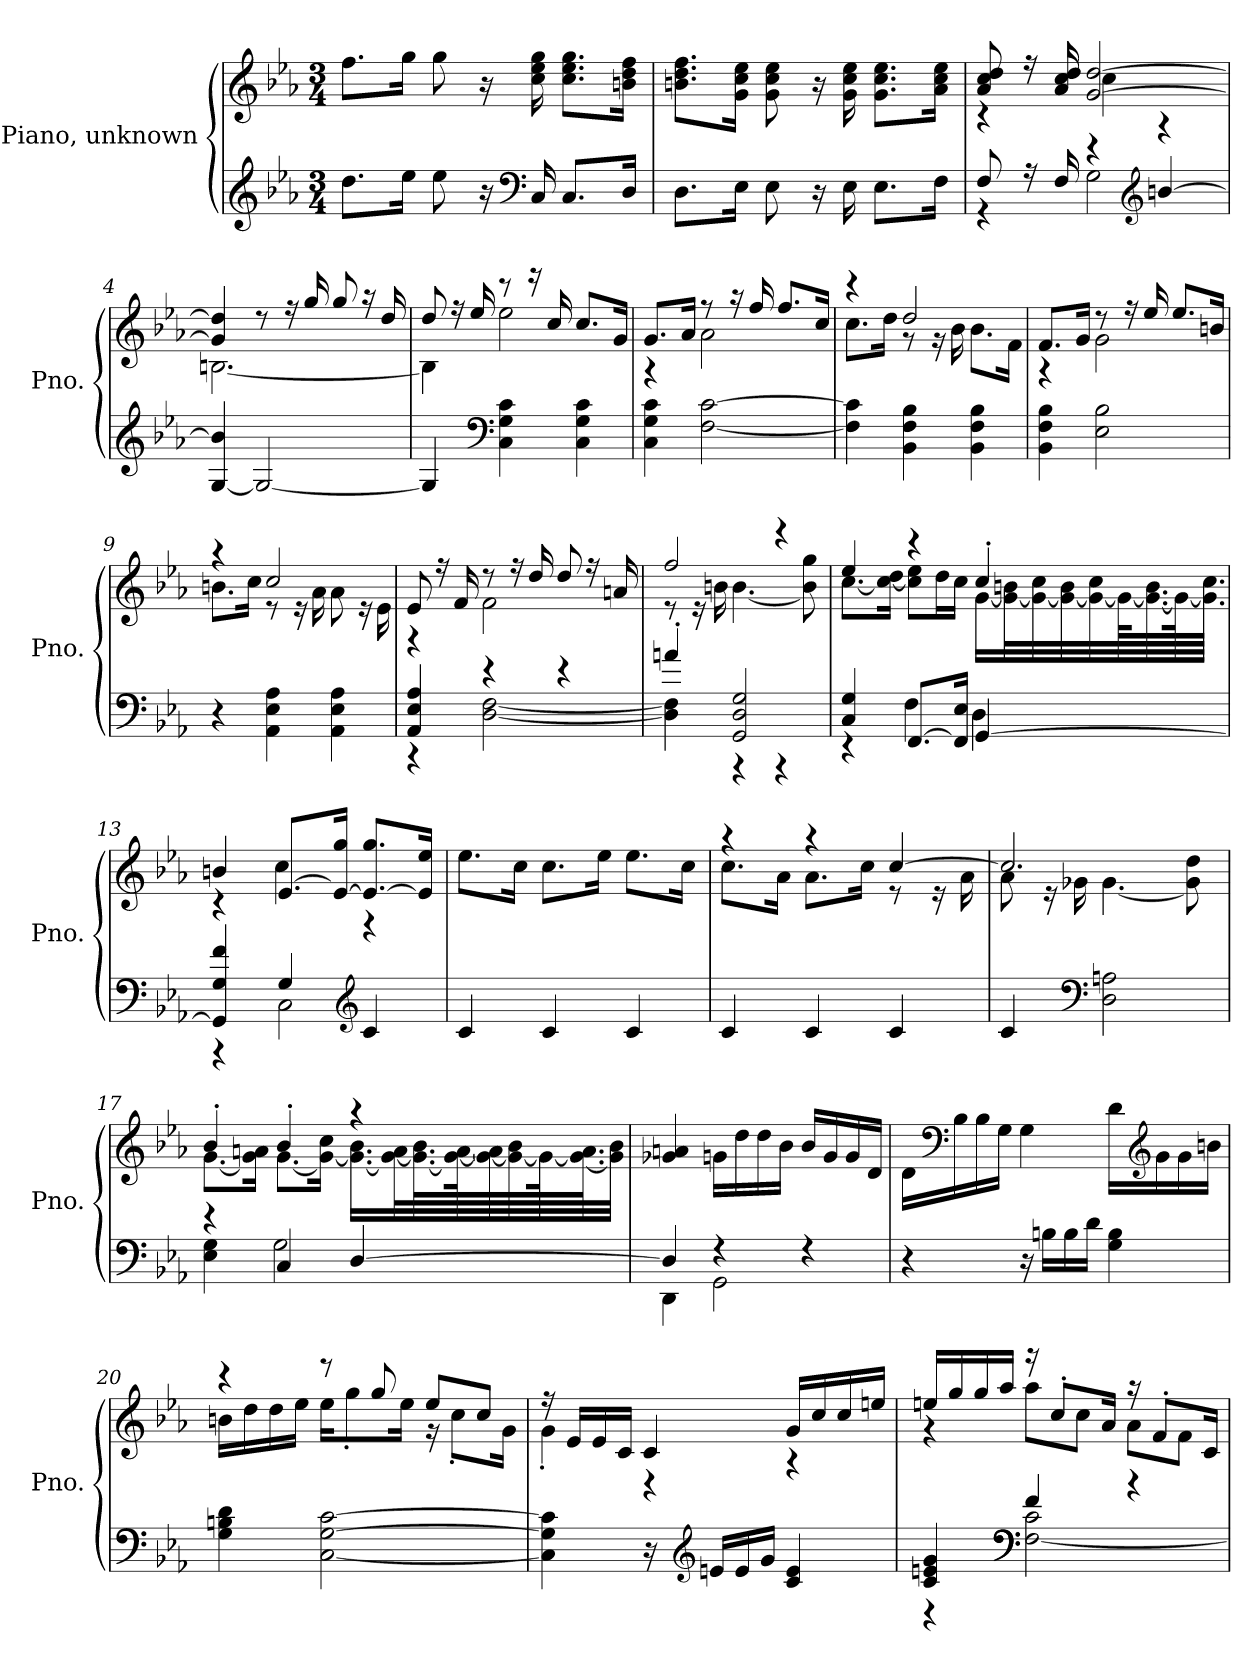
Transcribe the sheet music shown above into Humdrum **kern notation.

**kern	**kern
*part1	*part1
*staff2	*staff1
*I"Piano, unknown	*
*I'Pno.	*
*clefG2	*clefG2
*k[b-e-a-]	*k[b-e-a-]
*M3/4	*M3/4
*MM81	*MM81
=1	=1
8.dd\L	8.ff\L
16ee-\Jk	16gg\Jk
8ee-\	8gg\
16r	16r
*clefF4	*
16C/	16cc\ 16ee-\ 16gg\
8.C/L	8.cc\ 8.ee-\ 8.gg\L
16D/Jk	16bn\ 16dd\ 16ff\Jk
=2	=2
8.D\L	8.bn\ 8.dd\ 8.ff\L
16E-\Jk	16g\ 16cc\ 16ee-\Jk
8E-\	8g\ 8cc\ 8ee-\
16r	16r
16E-\	16g\ 16cc\ 16ee-\
8.E-\L	8.g\ 8.cc\ 8.ee-\L
16F\Jk	16a-\ 16cc\ 16ee-\Jk
=3	=3
*^	*^
8F/	4r	8a-/ 8cc/ 8dd/	4r
16r	.	16r	.
16F/	.	16a-/ 16cc/ 16dd/	.
4r	2G\	[2g/ [2dd/	4cc\
*clefG2	*	*	*
[4bn/	.	.	4r
*v	*v	*	*
=4	=4	=4
[4G/ 4b/]	4g/] 4dd/]	[2.Bn\
2G/_	8r	.
.	16r	.
.	16gg/	.
.	8gg/	.
.	16r	.
.	16dd/	.
!!LO:LB:g=z	!!
=5	=5	=5
4G/]	8dd/	4B\]
.	16r	.
.	16ee-/	.
*clefF4	*	*
4C\ 4G\ 4c\	8r	2ee-\
.	16r	.
.	16cc/	.
4C\ 4G\ 4c\	8.cc/L	.
.	16g/Jk	.
=6	=6	=6
4C\ 4G\ 4c\	8.g/L	4r
.	16a-/Jk	.
[2F\ [2c\	8r	2a-\
.	16r	.
.	16ff/	.
.	8.ff/L	.
.	16cc/Jk	.
=7	=7	=7
4F\] 4c\]	4r	8.cc\L
.	.	16dd\Jk
4BB-\ 4F\ 4B-\	2dd/	8r
.	.	16r
.	.	16b-\
4BB-\ 4F\ 4B-\	.	8.b-\L
.	.	16f\Jk
=8	=8	=8
4BB-\ 4F\ 4B-\	8.f/L	4r
.	16g/Jk	.
2E-\ 2B-\	8r	2g\
.	16r	.
.	16ee-/	.
.	8.ee-/L	.
.	16bn/Jk	.
!!LO:LB:g=z	!!
=9	=9	=9
4r	4r	8.bn\L
.	.	16cc\Jk
4AA-\ 4E-\ 4A-\	2cc/	8r
.	.	16r
.	.	16a-\
4AA-\ 4E-\ 4A-\	.	8a-\
.	.	16r
.	.	16e-\
=10	=10	=10
*^	*	*
4AA-/ 4E-/ 4A-/	4r	8e-/	4r
.	.	16r	.
.	.	16f/	.
4r	[2D\ [2F\	8r	2f\
.	.	16r	.
.	.	16dd/	.
4r	.	8dd/	.
.	.	16r	.
.	.	16an/	.
=11	=11	=11	=11
4an'/	4D\] 4F\]	2ff/	8r
.	.	.	16r
.	.	.	16bn\
2GG/ 2D/ 2G/	4r	.	[4.b\
.	4r	4r	.
.	.	.	8b\] 8gg\
!!LO:LB:g=z	!!
=12	=12	=12	=12
4C/ 4G/	4r	4ee-/	[8.cc\L
.	.	.	16cc\_ 16dd\Jk
[8.FF/L	4F\	4r	8cc\] 8ee-\L
.	.	.	16dd\L
16FF/] 16E-/Jk	.	.	16cc\JJ
[4GG/	4D\	4cc'/	[16g\LL
.	.	.	32g\_ 32bn\L
.	.	.	32g\_ 32cc\
.	.	.	32g\_ 32b\
.	.	.	32g\_ 32cc\
.	.	.	128g\KL_
.	.	.	64.g\_ 64.b\
.	.	.	128g\K_
.	.	.	64.g\] 64.cc\JJJJ
=13	=13	=13	=13
4GG/] 4G/ 4f/	4r	4bn/	4r
4G/	2C\	[8.e-/L	4cc\
.	.	16e-/_ 16gg/Jk	.
*clefG2	*	*	*
4c/	.	8.e-/_ 8.gg/L	4r
.	.	16e-/] 16ee-/Jk	.
*v	*v	*	*
*	*v	*v
=14	=14
4c/	8.ee-\L
.	16cc\Jk
4c/	8.cc\L
.	16ee-\Jk
4c/	8.ee-\L
.	16cc\Jk
!!LO:LB:g=z
=15	=15
*	*^
4c/	4r	8.cc\L
.	.	16a-\Jk
4c/	4r	8.a-\L
.	.	16cc\Jk
4c/	[4cc/	8r
.	.	16r
.	.	16a-\
=16	=16	=16
4c/	2.cc/]	8a-\
.	.	16r
.	.	16g-X\
*clefF4	*	*
2D\ 2An\	.	[4.g-\
.	.	8g-\] 8dd\
=17	=17	=17
*^	*	*
4r	4E-\ 4G\	4b-'/	[8.g\L
.	.	.	16g\] 16an\Jk
4C/	2G\	4b-'/	[8.g\L
.	.	.	16g\_ 16cc\Jk
[4D/	.	4r	16.g\_ 16.b-\LL
.	.	.	32g\_ 32a\L
.	.	.	64.g\_ 64.b-\L
.	.	.	128g\_ [128a\K
.	.	.	64g\_ 64a\]
.	.	.	64g\_ 64b-\
.	.	.	128g\K_
.	.	.	64.g\_ 64.a\J
.	.	.	32g\] 32b-\JJJ
*	*	*v	*v
!!LO:LB:g=z
=18	=18	=18
4D/]	4DD\	4g-X/ 4an/
4r	2GG\	16gn\LL
.	.	16dd\
.	.	16dd\
.	.	16b-\JJ
4r	.	16b-/LL
.	.	16g/
.	.	16g/
.	.	16d/JJ
*v	*v	*
=19	=19
4r	16d\LL
*	*clefF4
.	16B-\
.	16B-\
.	16G\JJ
16r	4G\
16Bn\LL	.
16B\	.
16d\JJ	.
4G\ 4B\	16d\LL
*	*clefG2
.	16g\
.	16g\
.	16bn\JJ
=20	=20
*	*^
4G\ 4Bn\ 4d\	4r	16bn\LL
.	.	16dd\
.	.	16dd\
.	.	16ee-\JJ
[2C\ [2G\ [2c\	8r	16ee-\KL
.	.	8gg'\
.	8gg/	.
.	.	16ee-\Jk
.	8ee-/L	16r
.	.	8cc'\L
.	8cc/J	.
.	.	16g\Jk
!!LO:PB:g=z	!!
=21	=21	=21
4C\] 4G\] 4c\]	16r	4g'\
.	16e-/LL	.
.	16e-/	.
.	16c/JJ	.
16r	4c/	4r
*clefG2	*	*
16en/LL	.	.
16e/	.	.
16g/JJ	.	.
4c/ 4e/	16g/LL	4r
.	16cc/	.
.	16cc/	.
.	16een/JJ	.
=22	=22	=22
*^	*	*
4c/ 4en/ 4g/	4r	16een/LL	4r
.	.	16gg/	.
.	.	16gg/	.
.	.	16aa-/JJ	.
*clefF4	*	*	*
4f/	[2F\ 2c\	16r	8aa-\L
.	.	8cc'/L	.
.	.	.	8cc\J
.	.	16a-/Jk	.
4r	.	16r	8a-\L
.	.	8f'/L	.
.	.	.	8f\J
.	.	16c/Jk	.
*v	*v	*	*
*	*v	*v
=	=
*-	*-
